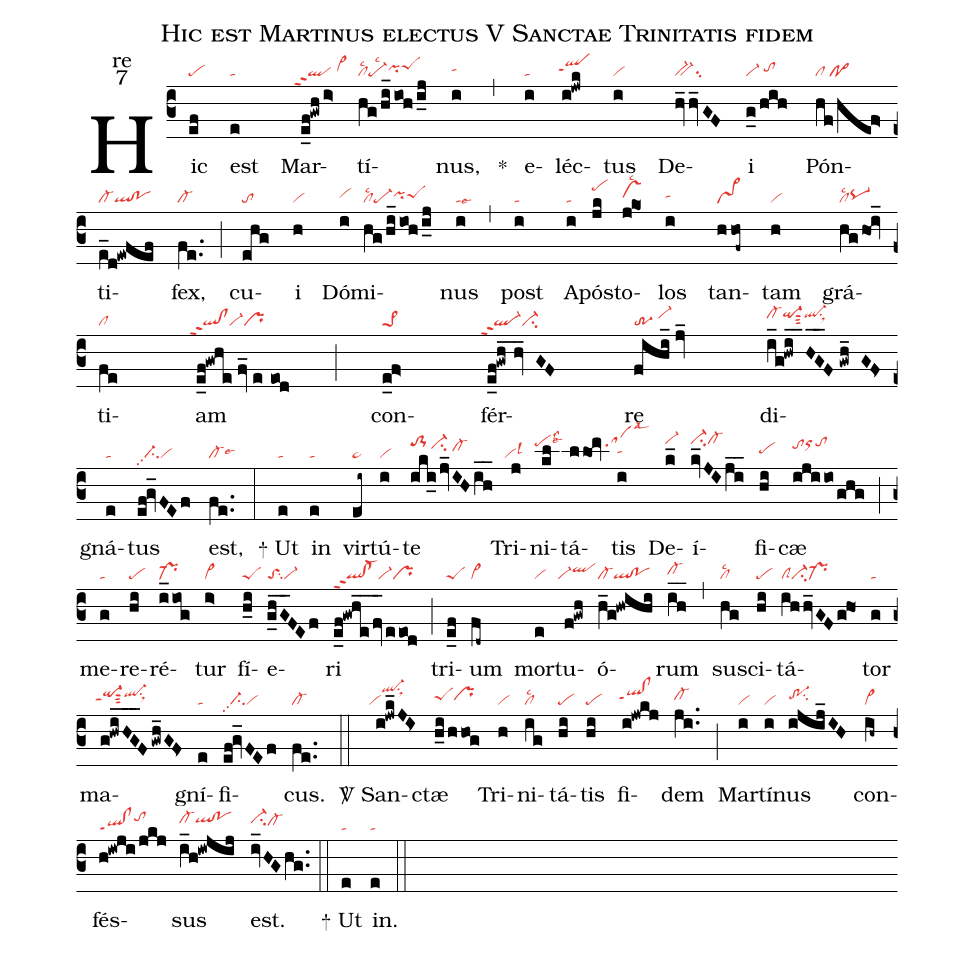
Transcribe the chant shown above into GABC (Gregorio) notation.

name:Hic est Martinus electus V Sanctae Trinitatis fidem;
office-part:re;
mode:7;
nabc-lines:1;
%%
(c3) Hic(ef|pe) est(e|ta) Mar(e_f!gwh/i>|``qlppt2/vi>hh)tí(hg/hi_ioh/i_j|cllsc2pe-lsc2pihhpeShi)nus,(i|tahh) <sp>*</sp>(,) e(i|ta)léc(i!jwk|`qlhhppt1)tus(i|vi) De(hv_hv_GF|bv-su2)i(g_0/hih|vi-/tohh) Pón(hf/hef>|cl/pf~)ti(e_d!ewfef|cl-ql!po)fex,(fe..|cl-) (;) cu(ehg|to)i(h|vi) Dó(i|vihh)mi(hg/hi_ioh/i_j|cllsc2pe-pihhpeShh)nus(i|talse6) (,) post(i|ta) A(i|ta)pós(jk|pehk)to(j@ko1|vshhlsc2)los(i|tahh) tan(hhof~|vs>)tam(h|vi) grá(hg/ho1i_|cllsc2pq-hg)ti(fe|cl)am(e_f!gwhe/fv_/eeod|``ql!clppt2vi-pr) (;) con(e_f>|pe>1)fér(e_f!gwh_hv_GF|``ql-ppt2ci-)re(fihi_2/jv_|tr-3/vi-hi) di(i_g!hwi_H_G_F/gwh_GF>z|cl-hiqi-hisut3ql-hisu1sux1)gná(e|ta)tus(ef!gv_FEf|//ci-pp2vi) est,(fe..|cl-lse6) (:)

<sp>+</sp> Ut(e|ta) in(e|ta) vir(ei~|pe~)tú(i|vi)te(iki_jv_IHih__|to-1hk/ci-hj/cl-hi) Tri(j|``vilsl3)ni(kl|``pehklss3lse6)tá(llo1m|///////////sahklsal3)tis(i|tahh) De(k_|vi-hl)í(kv_JIji__|ci-hlcl-hl)fi(hi|pehh)cæ(iji/io/ghg|tohjorhktohk) (;) me(g|ta)re(hi|pe)ré(i_iog|pr-)tur(i>|vi>) fí(h_i|peS)e(g_hG__FEf|toSsu2vi-)ri(e_f!gwhe__/fv_/eeod|ql!cl-ppt2vi-pr) (;) tri(e_f|peS)um(fd~|vi>) mor(e|vi)tu(f!gwh|``vi-qlhi)ó(h_g!hwihi|cl-ql!po)rum(ih__|cl-hh) (,) sus(hg|cllsc2)ci(hi|pe)tá(ihhv_GF/g@ho1|clSci-pr-)tor(g|ta) ma(g!hwi_H_G_F/gwh_GF>|``qi-hippt1sut3ql-hisu1sux1)gní(e|ta)fi(ef!gv_FEf|//ci-pp2vi)cus.(fe..|cl-) (::)

<sp>V/</sp> San(i!jwk_JI>|``viql-hksu1sux1)ctæ(h_i/hhog|peShhprhh) Tri(h|vi)ni(ig|cllsc2)tá(hi|pe)tis(hi|pe) fi(i!jwkj|`qlhh!clhhppt1)dem(ji..|cl-hh) (;) Mar(i|vi)tí(i|vi)nus(ijij_IH|tr-1hhsu2) con(ih~|vi>)fés(h!iwji/jkj|ql!clppt1tohj)sus(i_h!iwjij|cl-hiqlhi!pohi) est.(iv_HGhg..|ci-hicl-hh) (::)

<sp>+</sp> Ut(e|ta) in.(e|ta) (::)
